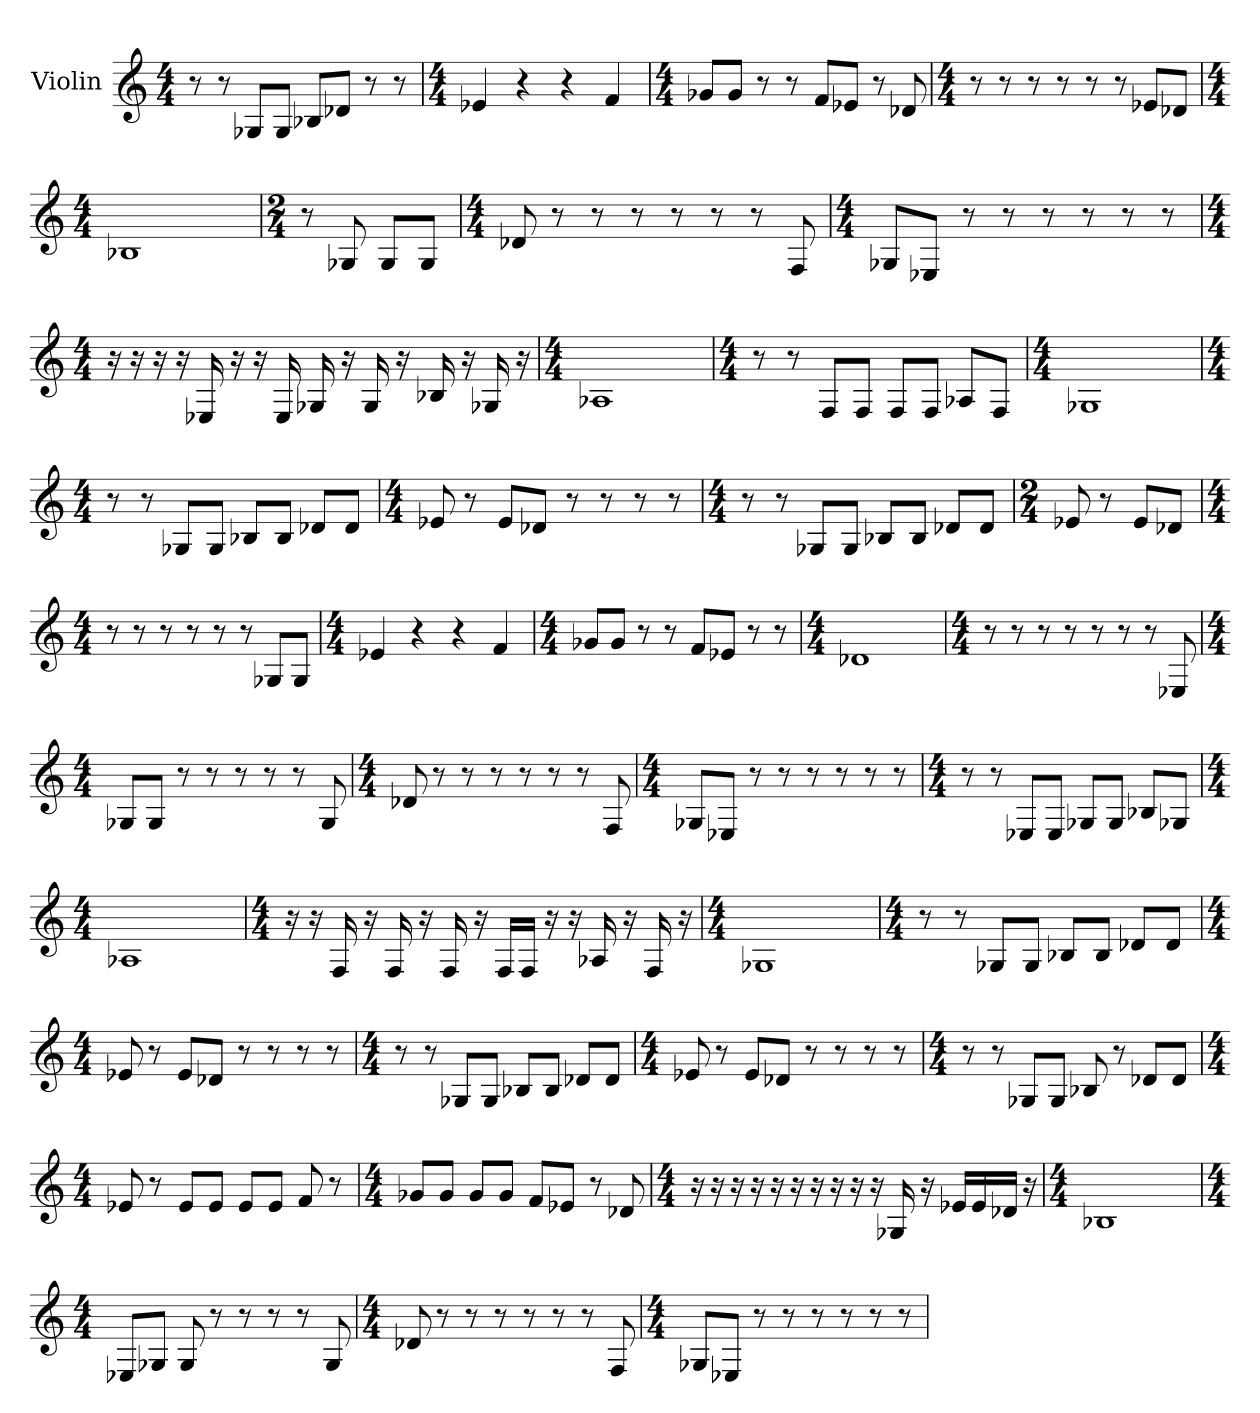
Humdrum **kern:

**kern
*part1
*staff1
*I"Violin
*I'Vln
*M4/4
=
8r
8r
8G-XL
8G-J
8B-XL
8d-XJ
8r
8r
=
*M4/4
4e-X
4r
4r
4f
=
*M4/4
8g-XL
8g-J
8r
8r
8fL
8e-XJ
8r
8d-X
=
*M4/4
8r
8r
8r
8r
8r
8r
8e-XL
8d-XJ
=
*M4/4
1B-X
=
*M2/4
8r
8G-X
8G-L
8G-J
=
*M4/4
8d-X
8r
8r
8r
8r
8r
8r
8F
=
*M4/4
8G-XL
8E-XJ
8r
8r
8r
8r
8r
8r
=
*M4/4
16r
16r
16r
16r
16E-X
16r
16r
16E-
16G-X
16r
16G-
16r
16B-X
16r
16G-X
16r
=
*M4/4
1A-X
=
*M4/4
8r
8r
8FL
8FJ
8FL
8FJ
8A-XL
8FJ
=
*M4/4
1G-X
=
*M4/4
8r
8r
8G-XL
8G-J
8B-XL
8B-J
8d-XL
8d-J
=
*M4/4
8e-X
8r
8e-L
8d-XJ
8r
8r
8r
8r
=
*M4/4
8r
8r
8G-XL
8G-J
8B-XL
8B-J
8d-XL
8d-J
=
*M2/4
8e-X
8r
8e-L
8d-XJ
=
*M4/4
8r
8r
8r
8r
8r
8r
8G-XL
8G-J
=
*M4/4
4e-X
4r
4r
4f
=
*M4/4
8g-XL
8g-J
8r
8r
8fL
8e-XJ
8r
8r
=
*M4/4
1d-X
=
*M4/4
8r
8r
8r
8r
8r
8r
8r
8E-X
=
*M4/4
8G-XL
8G-J
8r
8r
8r
8r
8r
8G-
=
*M4/4
8d-X
8r
8r
8r
8r
8r
8r
8F
=
*M4/4
8G-XL
8E-XJ
8r
8r
8r
8r
8r
8r
=
*M4/4
8r
8r
8E-XL
8E-J
8G-XL
8G-J
8B-XL
8G-XJ
=
*M4/4
1A-X
=
*M4/4
16r
16r
16F
16r
16F
16r
16F
16r
16FLL
16FJJ
16r
16r
16A-X
16r
16F
16r
=
*M4/4
1G-X
=
*M4/4
8r
8r
8G-XL
8G-J
8B-XL
8B-J
8d-XL
8d-J
=
*M4/4
8e-X
8r
8e-L
8d-XJ
8r
8r
8r
8r
=
*M4/4
8r
8r
8G-XL
8G-J
8B-XL
8B-J
8d-XL
8d-J
=
*M4/4
8e-X
8r
8e-L
8d-XJ
8r
8r
8r
8r
=
*M4/4
8r
8r
8G-XL
8G-J
8B-X
8r
8d-XL
8d-J
=
*M4/4
8e-X
8r
8e-L
8e-J
8e-L
8e-J
8f
8r
=
*M4/4
8g-XL
8g-J
8g-L
8g-J
8fL
8e-XJ
8r
8d-X
=
*M4/4
16r
16r
16r
16r
16r
16r
16r
16r
16r
16r
16G-X
16r
16e-XLL
16e-
16d-XJJ
16r
=
*M4/4
1B-X
=
*M4/4
8E-XL
8G-XJ
8G-
8r
8r
8r
8r
8G-
=
*M4/4
8d-X
8r
8r
8r
8r
8r
8r
8F
=
*M4/4
8G-XL
8E-XJ
8r
8r
8r
8r
8r
8r
=
*-
